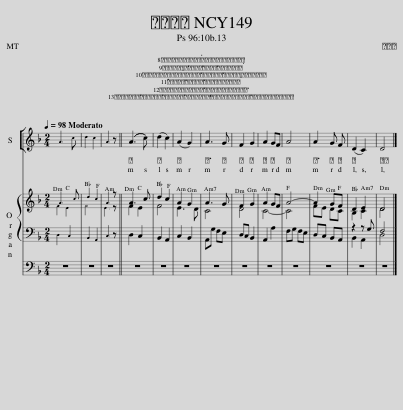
X:1
%%score 1 { ( 2 3 ) | ( 4 5 ) }
L:1/8
Q:1/4=98
M:2/4
I:linebreak $
K:F
V:1 treble
V:2 treble
V:3 treble
V:4 bass
V:5 bass
V:1
 A3 c | d2 c2 | A3 z || ((A3 c)) | (d2 c2) | %5
 (A2 G2) | A3 G | F2 G2 | A2 GF | A4 | %10
 A2 G F | (D2 C2) | D4 |] %13
V:2
 A3 c | d2 c2 | A3 z || A3 c | d2 c2 | %5
 A2 G2 | A3 G | F2 G2 | A2 GF | A4- | %10
 A2 GF | D2 E2 | D4 |] %13
V:3
 F2 E2 | F4 | E3 z || F2 E2 | F4 | %5
 E3 D | C4 | D4 | C4- | C4 | %10
 FE DC | B,2 C2 | D4 |] %13
V:4
 D,2 C,2 | B,,2 A,,2 | C,3 z || D,2 C,2 | B,,2 A,,2 | %5
 C,2 B,,2 | A,,G, F,E, | D,C, B,,2 | A,,2 A,2 | F,G, F,E, | %10
 D,C, B,,A,, | z2 z G, | F,4 |] %13
V:5
 x4 | x4 | x4 || x4 | x4 | %5
 x4 | x4 | x4 | x4 | x4 | %10
 x4 | B,,2 A,,2 | D,4 |] %13
